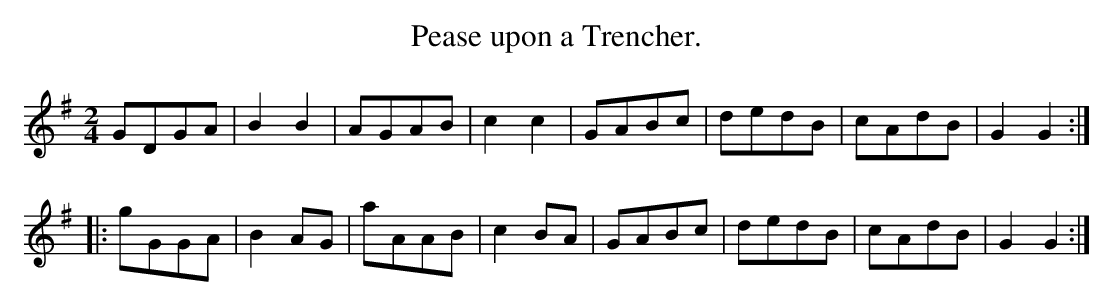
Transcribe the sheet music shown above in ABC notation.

X:1
T:Pease upon a Trencher.
M:2/4
L:1/8
K:G
GDGA|B2B2|AGAB|c2c2|GABc|dedB|cAdB|G2G2::
gGGA|B2AG|aAAB|c2BA|GABc|dedB|cAdB|G2G2:|
